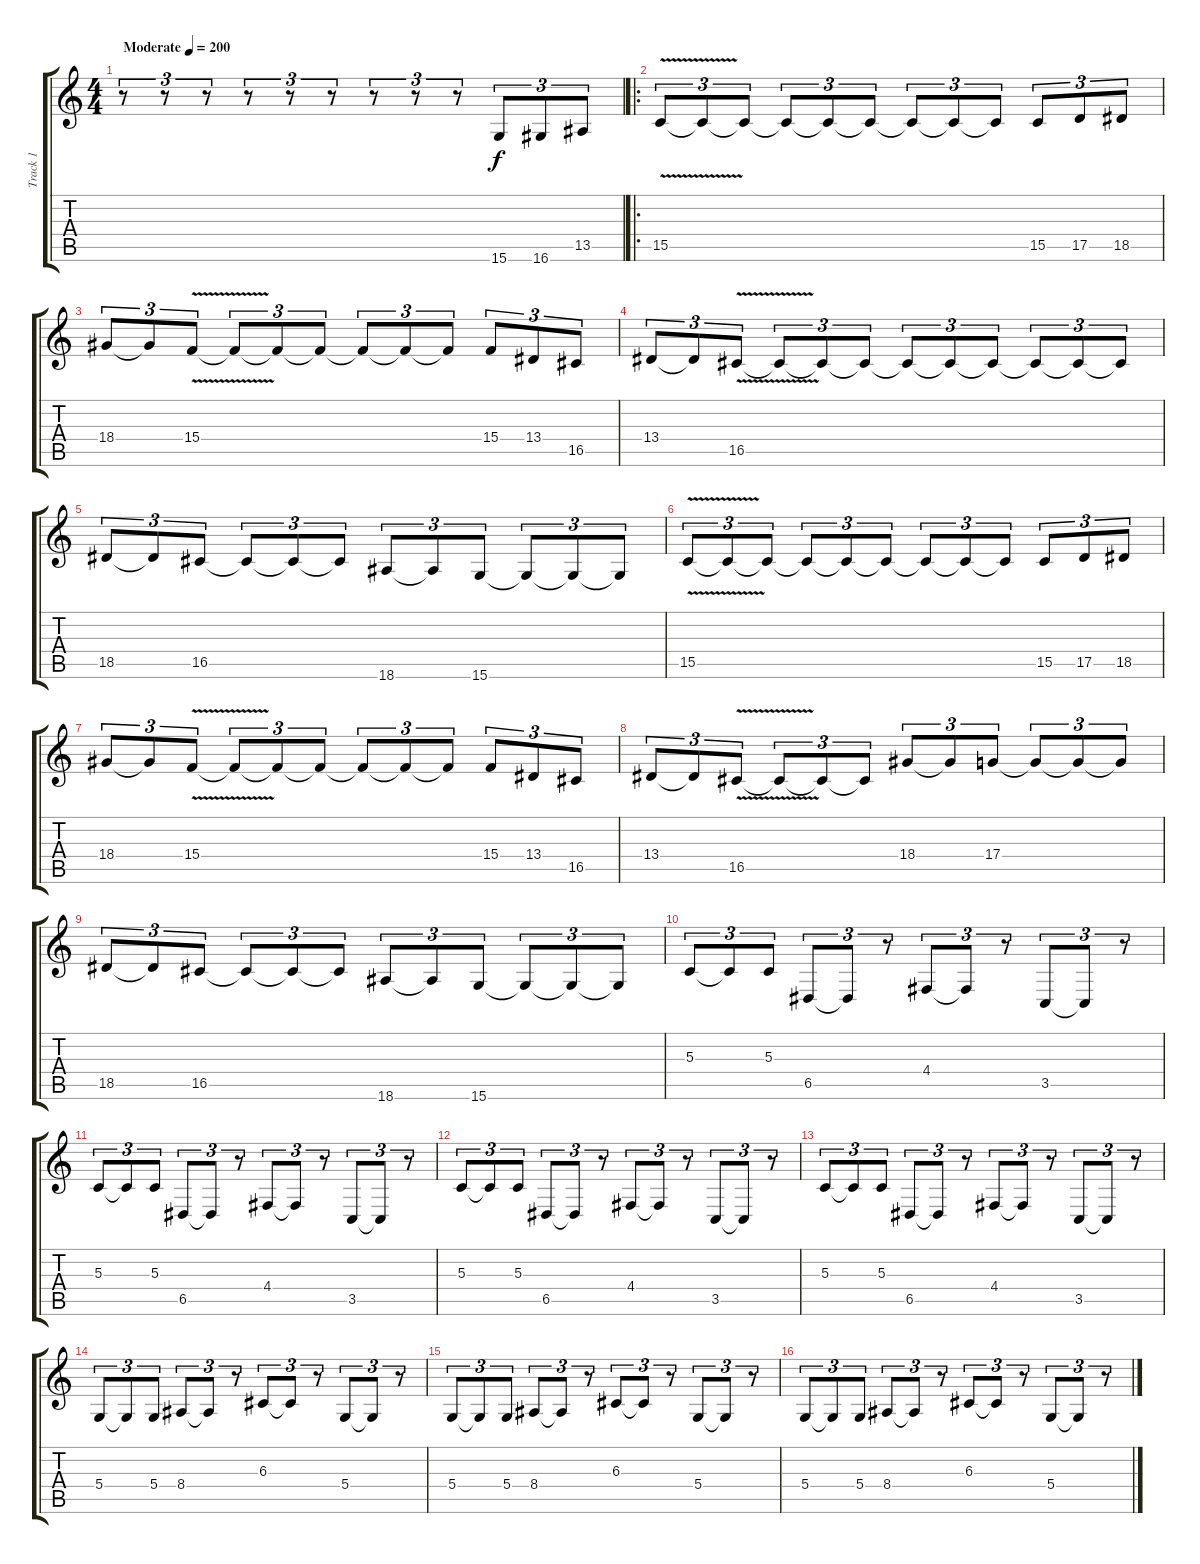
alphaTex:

\track ("Track 1" "Track 1") {instrument lead5charang}
\staff {score tabs}
\tuning (E4 B3 G3 D3 A2 E2) {hide}
\ts (4 4)
\tempo (200 "Moderate")
\clef g2
\ks c
r.8{tu (3 2) dy f instrument lead5charang} r.8{tu (3 2)} r.8{tu (3 2)} r.8{tu (3 2)} r.8{tu (3 2)} r.8{tu (3 2)} r.8{tu (3 2)} r.8{tu (3 2)} r.8{tu (3 2)} 15.6.8{tu (3 2)} 16.6.8{tu (3 2)} 13.5.8{tu (3 2)} |
\ro
15.5{v}.8{tu (3 2)} 15.5{t}.8{tu (3 2)} 15.5{t}.8{tu (3 2)} 15.5{t}.8{tu (3 2)} 15.5{t}.8{tu (3 2)} 15.5{t}.8{tu (3 2)} 15.5{t}.8{tu (3 2)} 15.5{t}.8{tu (3 2)} 15.5{t}.8{tu (3 2)} 15.5.8{tu (3 2)} 17.5.8{tu (3 2)} 18.5.8{tu (3 2)} |
18.4.8{tu (3 2)} 18.4{t}.8{tu (3 2)} 15.4{v}.8{tu (3 2)} 15.4{t}.8{tu (3 2)} 15.4{t}.8{tu (3 2)} 15.4{t}.8{tu (3 2)} 15.4{t}.8{tu (3 2)} 15.4{t}.8{tu (3 2)} 15.4{t}.8{tu (3 2)} 15.4.8{tu (3 2)} 13.4.8{tu (3 2)} 16.5.8{tu (3 2)} |
13.4.8{tu (3 2)} 13.4{t}.8{tu (3 2)} 16.5{v}.8{tu (3 2)} 16.5{t}.8{tu (3 2)} 16.5{t}.8{tu (3 2)} 16.5{t}.8{tu (3 2)} 16.5{t}.8{tu (3 2)} 16.5{t}.8{tu (3 2)} 16.5{t}.8{tu (3 2)} 16.5{t}.8{tu (3 2)} 16.5{t}.8{tu (3 2)} 16.5{t}.8{tu (3 2)} |
18.5.8{tu (3 2)} 18.5{t}.8{tu (3 2)} 16.5.8{tu (3 2)} 16.5{t}.8{tu (3 2)} 16.5{t}.8{tu (3 2)} 16.5{t}.8{tu (3 2)} 18.6.8{tu (3 2)} 18.6{t}.8{tu (3 2)} 15.6.8{tu (3 2)} 15.6{t}.8{tu (3 2)} 15.6{t}.8{tu (3 2)} 15.6{t}.8{tu (3 2)} |
15.5{v}.8{tu (3 2)} 15.5{t}.8{tu (3 2)} 15.5{t}.8{tu (3 2)} 15.5{t}.8{tu (3 2)} 15.5{t}.8{tu (3 2)} 15.5{t}.8{tu (3 2)} 15.5{t}.8{tu (3 2)} 15.5{t}.8{tu (3 2)} 15.5{t}.8{tu (3 2)} 15.5.8{tu (3 2)} 17.5.8{tu (3 2)} 18.5.8{tu (3 2)} |
18.4.8{tu (3 2)} 18.4{t}.8{tu (3 2)} 15.4{v}.8{tu (3 2)} 15.4{t}.8{tu (3 2)} 15.4{t}.8{tu (3 2)} 15.4{t}.8{tu (3 2)} 15.4{t}.8{tu (3 2)} 15.4{t}.8{tu (3 2)} 15.4{t}.8{tu (3 2)} 15.4.8{tu (3 2)} 13.4.8{tu (3 2)} 16.5.8{tu (3 2)} |
13.4.8{tu (3 2)} 13.4{t}.8{tu (3 2)} 16.5{v}.8{tu (3 2)} 16.5{t}.8{tu (3 2)} 16.5{t}.8{tu (3 2)} 16.5{t}.8{tu (3 2)} 18.4.8{tu (3 2)} 18.4{t}.8{tu (3 2)} 17.4.8{tu (3 2)} 17.4{t}.8{tu (3 2)} 17.4{t}.8{tu (3 2)} 17.4{t}.8{tu (3 2)} |
18.5.8{tu (3 2)} 18.5{t}.8{tu (3 2)} 16.5.8{tu (3 2)} 16.5{t}.8{tu (3 2)} 16.5{t}.8{tu (3 2)} 16.5{t}.8{tu (3 2)} 18.6.8{tu (3 2)} 18.6{t}.8{tu (3 2)} 15.6.8{tu (3 2)} 15.6{t}.8{tu (3 2)} 15.6{t}.8{tu (3 2)} 15.6{t}.8{tu (3 2)} |
5.3.8{tu (3 2)} 5.3{t}.8{tu (3 2)} 5.3.8{tu (3 2)} 6.5.8{tu (3 2)} 6.5{t}.8{tu (3 2)} r.8{tu (3 2)} 4.4.8{tu (3 2)} 4.4{t}.8{tu (3 2)} r.8{tu (3 2)} 3.5.8{tu (3 2)} 3.5{t}.8{tu (3 2)} r.8{tu (3 2)} |
5.3.8{tu (3 2)} 5.3{t}.8{tu (3 2)} 5.3.8{tu (3 2)} 6.5.8{tu (3 2)} 6.5{t}.8{tu (3 2)} r.8{tu (3 2)} 4.4.8{tu (3 2)} 4.4{t}.8{tu (3 2)} r.8{tu (3 2)} 3.5.8{tu (3 2)} 3.5{t}.8{tu (3 2)} r.8{tu (3 2)} |
5.3.8{tu (3 2)} 5.3{t}.8{tu (3 2)} 5.3.8{tu (3 2)} 6.5.8{tu (3 2)} 6.5{t}.8{tu (3 2)} r.8{tu (3 2)} 4.4.8{tu (3 2)} 4.4{t}.8{tu (3 2)} r.8{tu (3 2)} 3.5.8{tu (3 2)} 3.5{t}.8{tu (3 2)} r.8{tu (3 2)} |
5.3.8{tu (3 2)} 5.3{t}.8{tu (3 2)} 5.3.8{tu (3 2)} 6.5.8{tu (3 2)} 6.5{t}.8{tu (3 2)} r.8{tu (3 2)} 4.4.8{tu (3 2)} 4.4{t}.8{tu (3 2)} r.8{tu (3 2)} 3.5.8{tu (3 2)} 3.5{t}.8{tu (3 2)} r.8{tu (3 2)} |
5.4.8{tu (3 2)} 5.4{t}.8{tu (3 2)} 5.4.8{tu (3 2)} 8.4.8{tu (3 2)} 8.4{t}.8{tu (3 2)} r.8{tu (3 2)} 6.3.8{tu (3 2)} 6.3{t}.8{tu (3 2)} r.8{tu (3 2)} 5.4.8{tu (3 2)} 5.4{t}.8{tu (3 2)} r.8{tu (3 2)} |
5.4.8{tu (3 2)} 5.4{t}.8{tu (3 2)} 5.4.8{tu (3 2)} 8.4.8{tu (3 2)} 8.4{t}.8{tu (3 2)} r.8{tu (3 2)} 6.3.8{tu (3 2)} 6.3{t}.8{tu (3 2)} r.8{tu (3 2)} 5.4.8{tu (3 2)} 5.4{t}.8{tu (3 2)} r.8{tu (3 2)} |
5.4.8{tu (3 2)} 5.4{t}.8{tu (3 2)} 5.4.8{tu (3 2)} 8.4.8{tu (3 2)} 8.4{t}.8{tu (3 2)} r.8{tu (3 2)} 6.3.8{tu (3 2)} 6.3{t}.8{tu (3 2)} r.8{tu (3 2)} 5.4.8{tu (3 2)} 5.4{t}.8{tu (3 2)} r.8{tu (3 2)}
